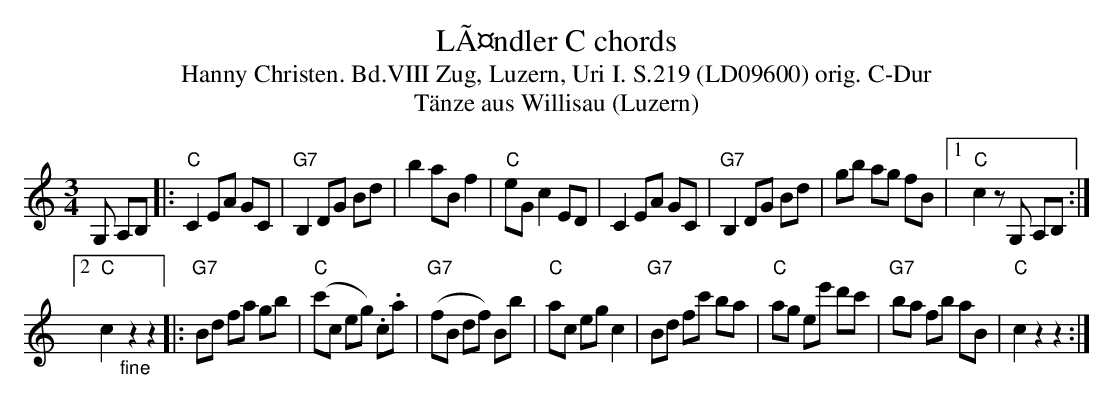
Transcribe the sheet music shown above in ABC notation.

X:1
T: LÃ¤ndler C chords
T:Hanny Christen. Bd.VIII Zug, Luzern, Uri I. S.219 (LD09600) orig. C-Dur
T: T\"anze aus Willisau (Luzern)
M:3/4
L:1/8
K:C %%MIDI gchordon
G, A,B, |: "C"C2 EA GC | "G7"B,2 DG Bd | b2 aB f2 | "C"eG c2 ED | C2 EA GC | "G7"B,2 DG Bd | gb ag fB |1 "C"c2 zG, A,B, :|2
"C"c2"_fine"z2z2 |:"G7"Bd fa gb | "C"(c'c eg) .c.a | "G7"(fB df) Bb | "C"ac eg c2 | "G7"Bd fc' ba | "C"ag ee' d'c' | "G7"ba fb aB | "C"c2z2z2 :|
